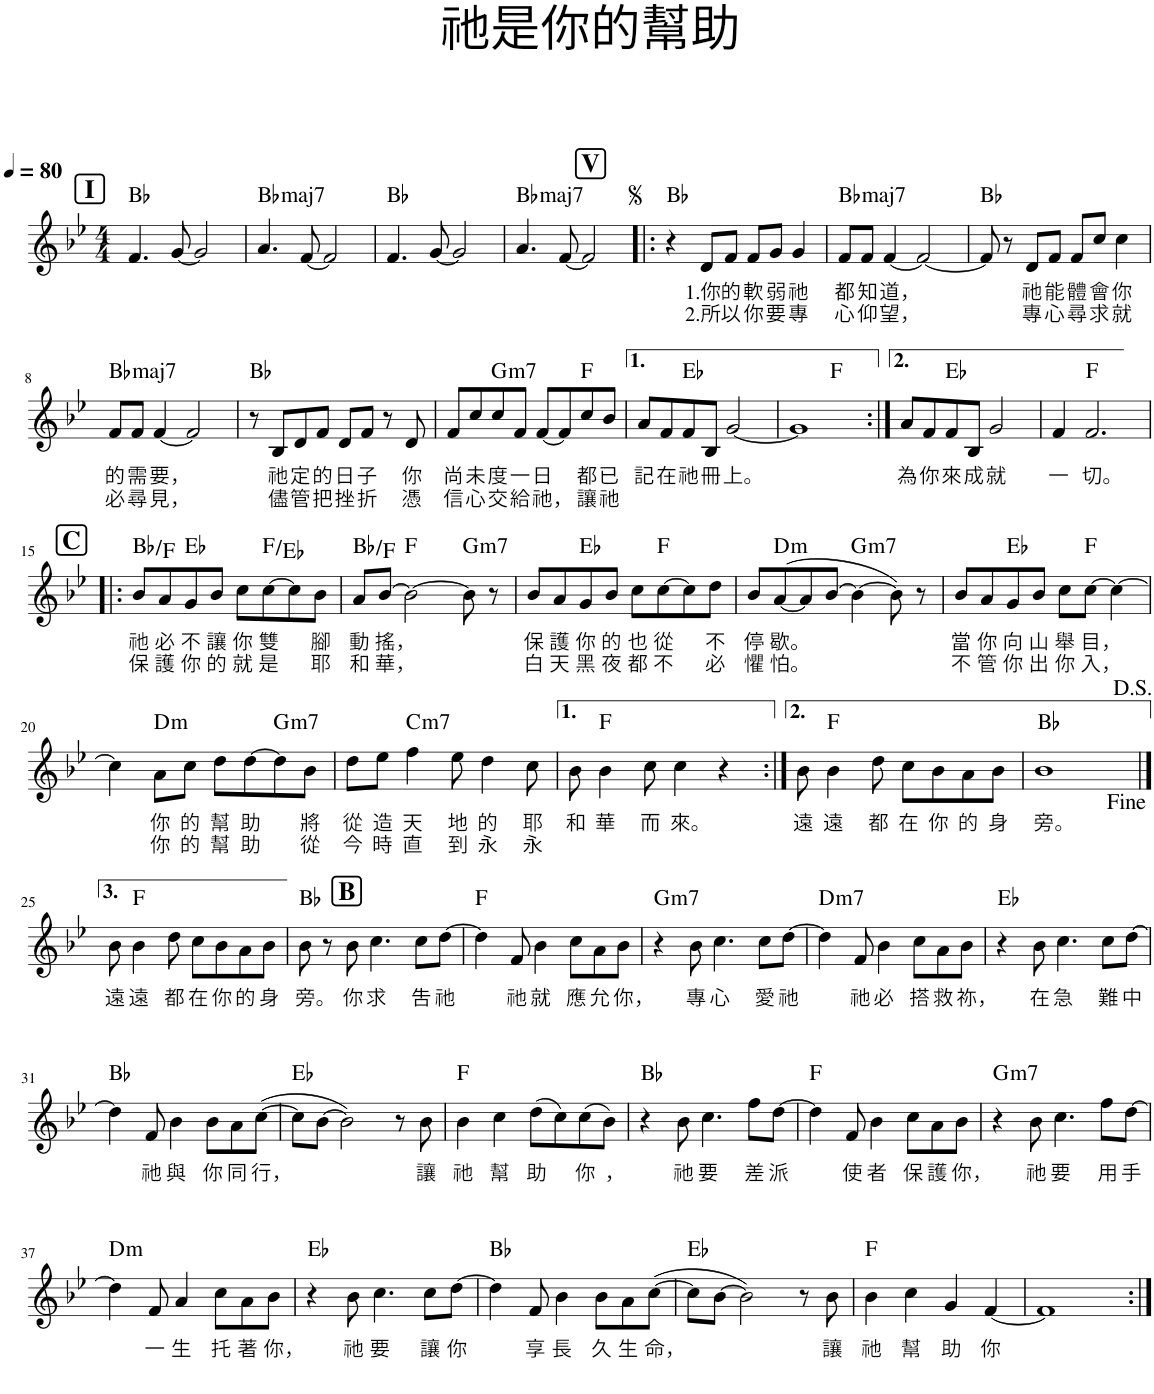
**kern	**text	**text	**harte
*part1	*part1	*part1	*part1
*staff1	*staff1	*staff1	*
*I"Piano	*	*	*
*I'Pno.	*	*	*
*clefG2	*	*	*
*k[b-e-]	*	*	*
*M4/4	*	*	*
*MM80	*	*	*
!!LO:REH:place=s1:a:B:cj:fs=14:t=I
=1	=1	=1	=1
4.f/	.	.	Bb:maj
[8g/	.	.	.
2g/]	.	.	.
=2	=2	=2	=2
!	!	!	!LO:H:kt=maj7
4.a/	.	.	Bb:maj7
[8f/	.	.	.
2f/]	.	.	.
=3	=3	=3	=3
4.f/	.	.	Bb:maj
[8g/	.	.	.
2g/]	.	.	.
=4	=4	=4	=4
!	!	!	!LO:H:kt=maj7
4.a/	.	.	Bb:maj7
[8f/	.	.	.
2f/]	.	.	.
!!LO:REH:place=s1:a:B:cj:fs=14:t=V
=5!|:	=5!|:	=5!|:	=5!|:
4r	.	.	Bb:maj
!	!LO:LY:b	!LO:LY:b	!
8d/L	1.你	2.所	.
!	!LO:LY:b	!LO:LY:b	!
8f/J	的	以	.
!	!LO:LY:b	!LO:LY:b	!
8f/L	軟	你	.
!	!LO:LY:b	!LO:LY:b	!
8g/J	弱	要	.
!	!LO:LY:b	!LO:LY:b	!
4g/	祂	專	.
=6	=6	=6	=6
!	!LO:LY:b	!LO:LY:b	!LO:H:kt=maj7
8f/L	都	心	Bb:maj7
!	!LO:LY:b	!LO:LY:b	!
8f/J	知	仰	.
!	!LO:LY:b	!LO:LY:b	!
[4f/	道，	望，	.
2f/_	.	.	.
=7	=7	=7	=7
8f/]	.	.	Bb:maj
8r	.	.	.
!	!LO:LY:b	!LO:LY:b	!
8d/L	祂	專	.
!	!LO:LY:b	!LO:LY:b	!
8f/J	能	心	.
!	!LO:LY:b	!LO:LY:b	!
8f/L	體	尋	.
!	!LO:LY:b	!LO:LY:b	!
8cc/J	會	求	.
!	!LO:LY:b	!LO:LY:b	!
4cc\	你	就	.
!!LO:LB:g=z
=8	=8	=8	=8
!	!LO:LY:b	!LO:LY:b	!LO:H:kt=maj7
8f/L	的	必	Bb:maj7
!	!LO:LY:b	!LO:LY:b	!
8f/J	需	尋	.
!	!LO:LY:b	!LO:LY:b	!
[4f/	要，	見，	.
2f/]	.	.	.
=9	=9	=9	=9
8r	.	.	Bb:maj
!	!LO:LY:b	!LO:LY:b	!
8B-/L	祂	儘	.
!	!LO:LY:b	!LO:LY:b	!
8d/	定	管	.
!	!LO:LY:b	!LO:LY:b	!
8f/J	的	把	.
!	!LO:LY:b	!LO:LY:b	!
8d/L	日	挫	.
!	!LO:LY:b	!LO:LY:b	!
8f/J	子	折	.
8r	.	.	.
!	!LO:LY:b	!LO:LY:b	!
8d/	你	憑	.
=10	=10	=10	=10
!	!LO:LY:b	!LO:LY:b	!
8f/L	尚	信	.
!	!LO:LY:b	!LO:LY:b	!
8cc/	未	心	.
!	!LO:LY:b	!LO:LY:b	!LO:H:kt=m7
8cc/	度	交	G:min7
!	!LO:LY:b	!LO:LY:b	!
8f/J	一	給	.
!	!LO:LY:b	!LO:LY:b	!
[8f/L	日	祂，	.
8f/]	.	.	.
!	!LO:LY:b	!LO:LY:b	!
8cc/	都	讓	F:maj
!	!LO:LY:b	!LO:LY:b	!
8b-/J	已	祂	.
=11	=11	=11	=11
!	!LO:LY:b	!	!
8a/L	記	.	.
!	!LO:LY:b	!	!
8f/	在	.	.
!	!LO:LY:b	!	!
8f/	祂	.	Eb:maj
!	!LO:LY:b	!	!
8B-/J	冊	.	.
!	!LO:LY:b	!	!
[2g/	上。	.	.
=12	=12	=12	=12
*^	*	*	*
1g]	2ryy	.	.	.
.	2ryy	.	.	F:maj
=13:|!	=13:|!	=13:|!	=13:|!	=13:|!
!	!	!LO:LY:b	!	!
*v	*v	*	*	*
8a/L	為	.	.
!	!LO:LY:b	!	!
8f/	你	.	.
!	!LO:LY:b	!	!
8f/	來	.	Eb:maj
!	!LO:LY:b	!	!
8B-/J	成	.	.
!	!LO:LY:b	!	!
2g/	就	.	.
=14	=14	=14	=14
!	!LO:LY:b	!	!
4f/	一	.	.
!	!LO:LY:b	!	!
2.f/	切。	.	F:maj
!!LO:LB:g=z
!!LO:REH:place=s1:a:B:cj:fs=14:t=C
=15!|:	=15!|:	=15!|:	=15!|:
!	!LO:LY:b	!LO:LY:b	!
8b-/L	祂	保	Bb:maj/5
!	!LO:LY:b	!LO:LY:b	!
8a/	必	護	.
!	!LO:LY:b	!LO:LY:b	!
8g/	不	你	Eb:maj
!	!LO:LY:b	!LO:LY:b	!
8b-/J	讓	的	.
!	!LO:LY:b	!LO:LY:b	!
8cc\L	你	就	.
!	!LO:LY:b	!LO:LY:b	!
[8cc\	雙	是	F:maj/b7
8cc\]	.	.	.
!	!LO:LY:b	!LO:LY:b	!
8b-\J	腳	耶	.
=16	=16	=16	=16
!	!LO:LY:b	!LO:LY:b	!
8a/L	動	和	Bb:maj/5
!	!LO:LY:b	!LO:LY:b	!
[8b-/J	搖，	華，	.
2b-\_	.	.	F:maj
!	!	!	!LO:H:kt=m7
8b-\]	.	.	G:min7
8r	.	.	.
=17	=17	=17	=17
!	!LO:LY:b	!LO:LY:b	!
8b-/L	保	白	.
!	!LO:LY:b	!LO:LY:b	!
8a/	護	天	.
!	!LO:LY:b	!LO:LY:b	!
8g/	你	黑	Eb:maj
!	!LO:LY:b	!LO:LY:b	!
8b-/J	的	夜	.
!	!LO:LY:b	!LO:LY:b	!
8cc\L	也	都	.
!	!LO:LY:b	!LO:LY:b	!
[8cc\	從	不	F:maj
8cc\]	.	.	.
!	!LO:LY:b	!LO:LY:b	!
8dd\J	不	必	.
=18	=18	=18	=18
!	!LO:LY:b	!LO:LY:b	!
8b-/L	停	懼	.
!	!LO:LY:b	!LO:LY:b	!LO:H:kt=m
([8a/	歇。	怕。	D:min
8a/]	.	.	.
[8b-/J	.	.	.
!	!	!	!LO:H:kt=m7
4b-\_	.	.	G:min7
8b-\])	.	.	.
8r	.	.	.
=19	=19	=19	=19
!	!LO:LY:b	!LO:LY:b	!
8b-/L	當	不	.
!	!LO:LY:b	!LO:LY:b	!
8a/	你	管	.
!	!LO:LY:b	!LO:LY:b	!
8g/	向	你	Eb:maj
!	!LO:LY:b	!LO:LY:b	!
8b-/J	山	出	.
!	!LO:LY:b	!LO:LY:b	!
8cc\L	舉	你	.
!	!LO:LY:b	!LO:LY:b	!
[8cc\J	目，	入，	F:maj
4cc\_	.	.	.
!!LO:LB:g=z
=20	=20	=20	=20
4cc\]	.	.	.
!	!LO:LY:b	!LO:LY:b	!LO:H:kt=m
8a\L	你	你	D:min
!	!LO:LY:b	!LO:LY:b	!
8cc\J	的	的	.
!	!LO:LY:b	!LO:LY:b	!
8dd\L	幫	幫	.
!	!LO:LY:b	!LO:LY:b	!
[8dd\	助	助	.
!	!	!	!LO:H:kt=m7
8dd\]	.	.	G:min7
!	!LO:LY:b	!LO:LY:b	!
8b-\J	將	從	.
=21	=21	=21	=21
!	!LO:LY:b	!LO:LY:b	!
8dd\L	從	今	.
!	!LO:LY:b	!LO:LY:b	!
8ee-\J	造	時	.
!	!LO:LY:b	!LO:LY:b	!LO:H:kt=m7
4ff\	天	直	C:min7
!	!LO:LY:b	!LO:LY:b	!
8ee-\	地	到	.
!	!LO:LY:b	!LO:LY:b	!
4dd\	的	永	.
!	!LO:LY:b	!LO:LY:b	!
8cc\	耶	永	.
=22	=22	=22	=22
!	!LO:LY:b	!	!
8b-\	和	.	.
!	!LO:LY:b	!	!
4b-\	華	.	F:maj
!	!LO:LY:b	!	!
8cc\	而	.	.
!	!LO:LY:b	!	!
4cc\	來。	.	.
4r	.	.	.
=23:|!	=23:|!	=23:|!	=23:|!
!	!LO:LY:b	!	!
8b-\	遠	.	.
!	!LO:LY:b	!	!
4b-\	遠	.	F:maj
!	!LO:LY:b	!	!
8dd\	都	.	.
!	!LO:LY:b	!	!
8cc\L	在	.	.
!	!LO:LY:b	!	!
8b-\	你	.	.
!	!LO:LY:b	!	!
8a\	的	.	.
!	!LO:LY:b	!	!
8b-\J	身	.	.
=24	=24	=24	=24
!	!LO:LY:b	!	!
1b-	旁。	.	Bb:maj
!!LO:LB:g=z
==25	==25	==25	==25
!	!LO:LY:b	!	!
8b-\	遠	.	.
!	!LO:LY:b	!	!
4b-\	遠	.	F:maj
!	!LO:LY:b	!	!
8dd\	都	.	.
!	!LO:LY:b	!	!
8cc\L	在	.	.
!	!LO:LY:b	!	!
8b-\	你	.	.
!	!LO:LY:b	!	!
8a\	的	.	.
!	!LO:LY:b	!	!
8b-\J	身	.	.
!!LO:REH:place=s1:a:B:cj:fs=14:t=B:qo=1
=26	=26	=26	=26
!	!LO:LY:b	!	!
8b-\	旁。	.	Bb:maj
8r	.	.	.
!	!LO:LY:b	!	!
8b-\	你	.	.
!	!LO:LY:b	!	!
4.cc\	求	.	.
!	!LO:LY:b	!	!
8cc\L	吿	.	.
!	!LO:LY:b	!	!
[8dd\J	祂	.	.
=27	=27	=27	=27
4dd\]	.	.	F:maj
!	!LO:LY:b	!	!
8f/	祂	.	.
!	!LO:LY:b	!	!
4b-\	就	.	.
!	!LO:LY:b	!	!
8cc\L	應	.	.
!	!LO:LY:b	!	!
8a\	允	.	.
!	!LO:LY:b	!	!
8b-\J	你，	.	.
=28	=28	=28	=28
!	!	!	!LO:H:kt=m7
4r	.	.	G:min7
!	!LO:LY:b	!	!
8b-\	專	.	.
!	!LO:LY:b	!	!
4.cc\	心	.	.
!	!LO:LY:b	!	!
8cc\L	愛	.	.
!	!LO:LY:b	!	!
[8dd\J	祂	.	.
=29	=29	=29	=29
!	!	!	!LO:H:kt=m7
4dd\]	.	.	D:min7
!	!LO:LY:b	!	!
8f/	祂	.	.
!	!LO:LY:b	!	!
4b-\	必	.	.
!	!LO:LY:b	!	!
8cc\L	搭	.	.
!	!LO:LY:b	!	!
8a\	救	.	.
!	!LO:LY:b	!	!
8b-\J	祢，	.	.
=30	=30	=30	=30
4r	.	.	Eb:maj
!	!LO:LY:b	!	!
8b-\	在	.	.
!	!LO:LY:b	!	!
4.cc\	急	.	.
!	!LO:LY:b	!	!
8cc\L	難	.	.
!	!LO:LY:b	!	!
[8dd\J	中	.	.
!!LO:LB:g=z
=31	=31	=31	=31
4dd\]	.	.	Bb:maj
!	!LO:LY:b	!	!
8f/	祂	.	.
!	!LO:LY:b	!	!
4b-\	與	.	.
!	!LO:LY:b	!	!
8b-\L	你	.	.
!	!LO:LY:b	!	!
8a\	同	.	.
!	!LO:LY:b	!	!
([8cc\J	行，	.	.
=32	=32	=32	=32
8cc\L]	.	.	Eb:maj
[8b-\J	.	.	.
2b-\])	.	.	.
8r	.	.	.
!	!LO:LY:b	!	!
8b-\	讓	.	.
=33	=33	=33	=33
!	!LO:LY:b	!	!
4b-\	祂	.	F:maj
!	!LO:LY:b	!	!
4cc\	幫	.	.
!	!LO:LY:b	!	!
(8dd\L	助	.	.
8cc\)	.	.	.
!	!LO:LY:b	!	!
(8cc\	你	.	.
!	!LO:LY:b	!	!
8b-\J)	，	.	.
=34	=34	=34	=34
4r	.	.	Bb:maj
!	!LO:LY:b	!	!
8b-\	祂	.	.
!	!LO:LY:b	!	!
4.cc\	要	.	.
!	!LO:LY:b	!	!
8ff\L	差	.	.
!	!LO:LY:b	!	!
[8dd\J	派	.	.
=35	=35	=35	=35
4dd\]	.	.	F:maj
!	!LO:LY:b	!	!
8f/	使	.	.
!	!LO:LY:b	!	!
4b-\	者	.	.
!	!LO:LY:b	!	!
8cc\L	保	.	.
!	!LO:LY:b	!	!
8a\	護	.	.
!	!LO:LY:b	!	!
8b-\J	你，	.	.
=36	=36	=36	=36
!	!	!	!LO:H:kt=m7
4r	.	.	G:min7
!	!LO:LY:b	!	!
8b-\	祂	.	.
!	!LO:LY:b	!	!
4.cc\	要	.	.
!	!LO:LY:b	!	!
8ff\L	用	.	.
!	!LO:LY:b	!	!
[8dd\J	手	.	.
!!LO:LB:g=z
=37	=37	=37	=37
!	!	!	!LO:H:kt=m
4dd\]	.	.	D:min
!	!LO:LY:b	!	!
8f/	一	.	.
!	!LO:LY:b	!	!
4a/	生	.	.
!	!LO:LY:b	!	!
8cc\L	托	.	.
!	!LO:LY:b	!	!
8a\	著	.	.
!	!LO:LY:b	!	!
8b-\J	你，	.	.
=38	=38	=38	=38
4r	.	.	Eb:maj
!	!LO:LY:b	!	!
8b-\	祂	.	.
!	!LO:LY:b	!	!
4.cc\	要	.	.
!	!LO:LY:b	!	!
8cc\L	讓	.	.
!	!LO:LY:b	!	!
[8dd\J	你	.	.
=39	=39	=39	=39
4dd\]	.	.	Bb:maj
!	!LO:LY:b	!	!
8f/	享	.	.
!	!LO:LY:b	!	!
4b-\	長	.	.
!	!LO:LY:b	!	!
8b-\L	久	.	.
!	!LO:LY:b	!	!
8a\	生	.	.
!	!LO:LY:b	!	!
([8cc\J	命，	.	.
=40	=40	=40	=40
8cc\L]	.	.	Eb:maj
[8b-\J	.	.	.
2b-\])	.	.	.
8r	.	.	.
!	!LO:LY:b	!	!
8b-\	讓	.	.
=41	=41	=41	=41
!	!LO:LY:b	!	!
4b-\	祂	.	F:maj
!	!LO:LY:b	!	!
4cc\	幫	.	.
!	!LO:LY:b	!	!
4g/	助	.	.
!	!LO:LY:b	!	!
[4f/	你	.	.
=42	=42	=42	=42
1f]	.	.	.
=:|!	=:|!	=:|!	=:|!
*-	*-	*-	*-
